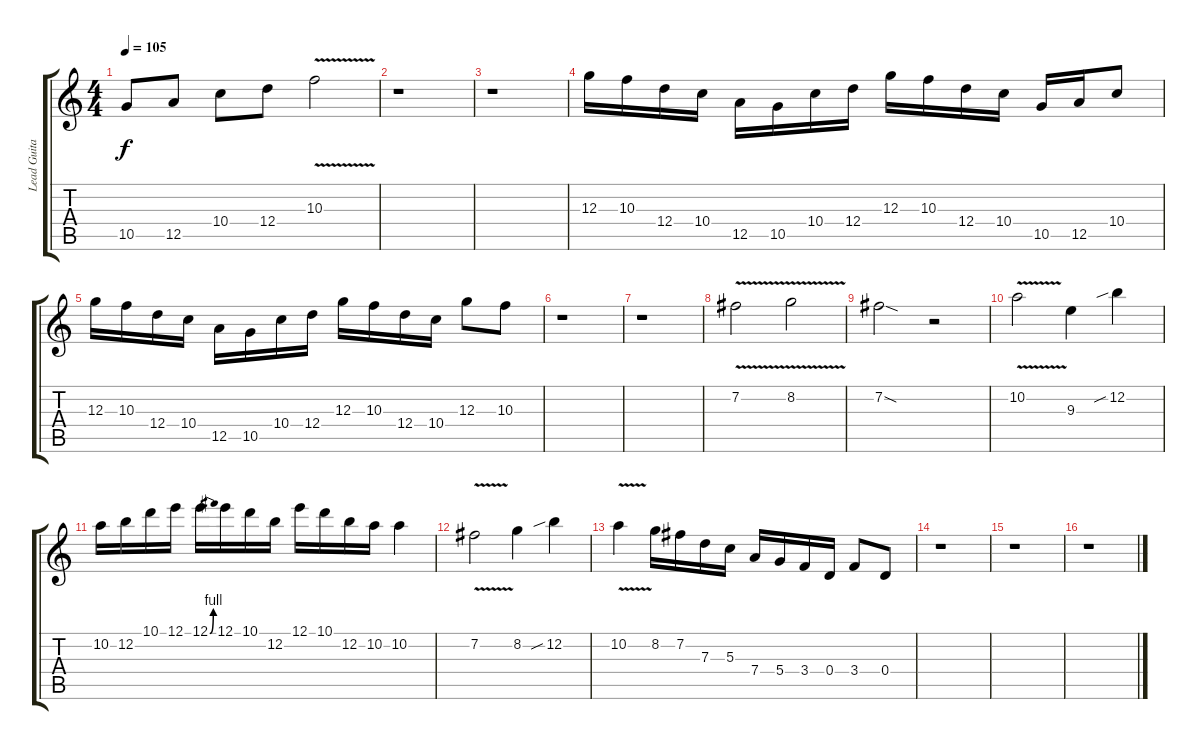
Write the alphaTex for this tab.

\track ("Lead Guitar" "Lead Guita") {instrument overdrivenguitar}
\staff {score tabs}
\tuning (E4 B3 G3 D3 A2 E2) {hide}
\ts (4 4)
\tempo 105
\clef g2
\ks c
10.5.8{dy f} 12.5.8 10.4.8 12.4.8 10.3{v}.2 |
r.1 |
r.1 |
12.3.16 10.3.16 12.4.16 10.4.16 12.5.16 10.5.16 10.4.16 12.4.16 12.3.16 10.3.16 12.4.16 10.4.16 10.5.16 12.5.16 10.4.8 |
12.3.16 10.3.16 12.4.16 10.4.16 12.5.16 10.5.16 10.4.16 12.4.16 12.3.16 10.3.16 12.4.16 10.4.16 12.3.8 10.3.8 |
r.1 |
r.1 |
7.2{v}.2 8.2{v}.2 |
7.2{sod}.2 r.2 |
10.2{v}.2 9.3.4 12.2{sib}.4 |
10.2.16 12.2.16 10.1.16 12.1.16 12.1{be (bend 0 0 60 4)}.16 12.1.16 10.1.16 12.2.16 12.1.16 10.1.16 12.2.16 10.2.16 10.2.4 |
7.2{v}.2 8.2.4 12.2{sib}.4 |
10.2{v}.4 8.2.16 7.2.16 7.3.16 5.3.16 7.4.16 5.4.16 3.4.16 0.4.16 3.4.8 0.4.8 |
r.1 |
r.1 |
r.1
